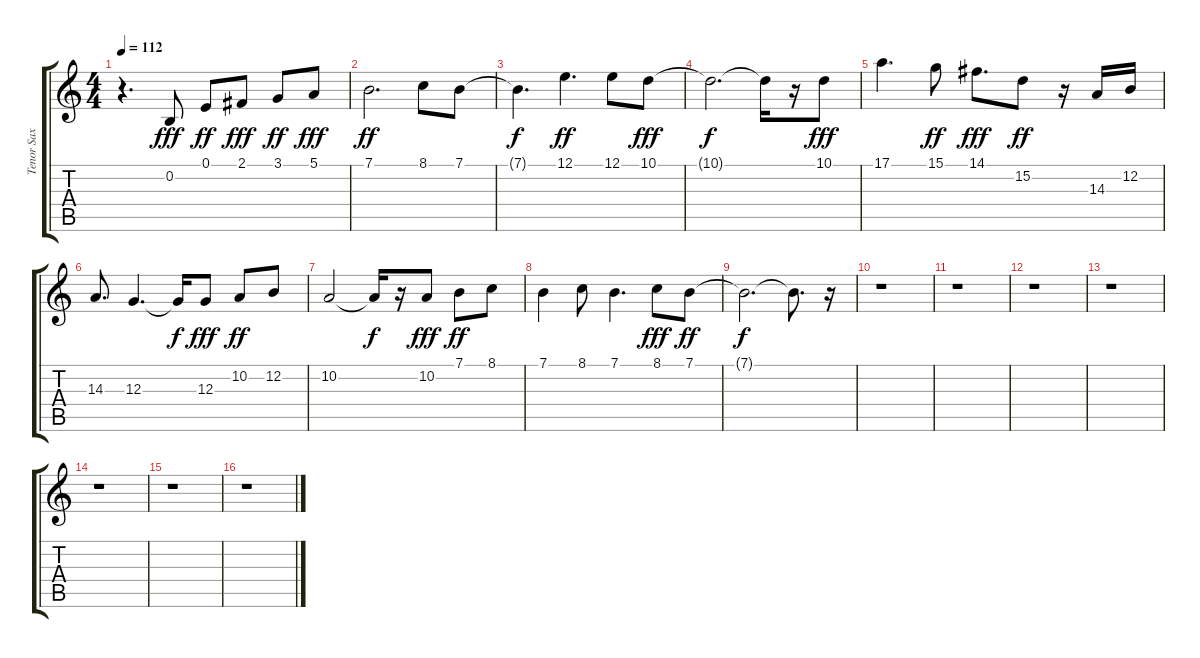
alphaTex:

\track ("Tenor Sax " "Tenor Sax ") {instrument tenorsax}
\staff {score tabs}
\tuning (E4 B3 G3 D3 A2 E2) {hide}
\ts (4 4)
\tempo 112
\clef g2
\ks c
r.4{d dy f} 0.2.8{dy fff} 0.1.8{dy ff} 2.1.8{dy fff} 3.1.8{dy ff} 5.1.8{dy fff} |
7.1.2{d dy ff} 8.1.8 7.1.8 |
7.1{t}.4{d dy f} 12.1.4{d dy ff} 12.1.8 10.1.8{dy fff} |
10.1{t}.2{d dy f} 10.1{t}.16 r.16 10.1.8{dy fff} |
17.1.4{d} 15.1.8{dy ff} 14.1.8{d dy fff} 15.2.8{dy ff} r.16 14.3.16 12.2.16 |
14.3.8{d} 12.3.4{d} 12.3{t}.16{dy f} 12.3.8{dy fff} 10.2.8{dy ff} 12.2.8 |
10.2.2 10.2{t}.16{dy f} r.16 10.2.8{dy fff} 7.1.8{dy ff} 8.1.8 |
7.1.4 8.1.8 7.1.4{d} 8.1.8{dy fff} 7.1.8{dy ff} |
7.1{t}.2{d dy f} 7.1{t}.8{d} r.16 |
r.1 |
r.1 |
r.1 |
r.1 |
r.1 |
r.1 |
r.1
